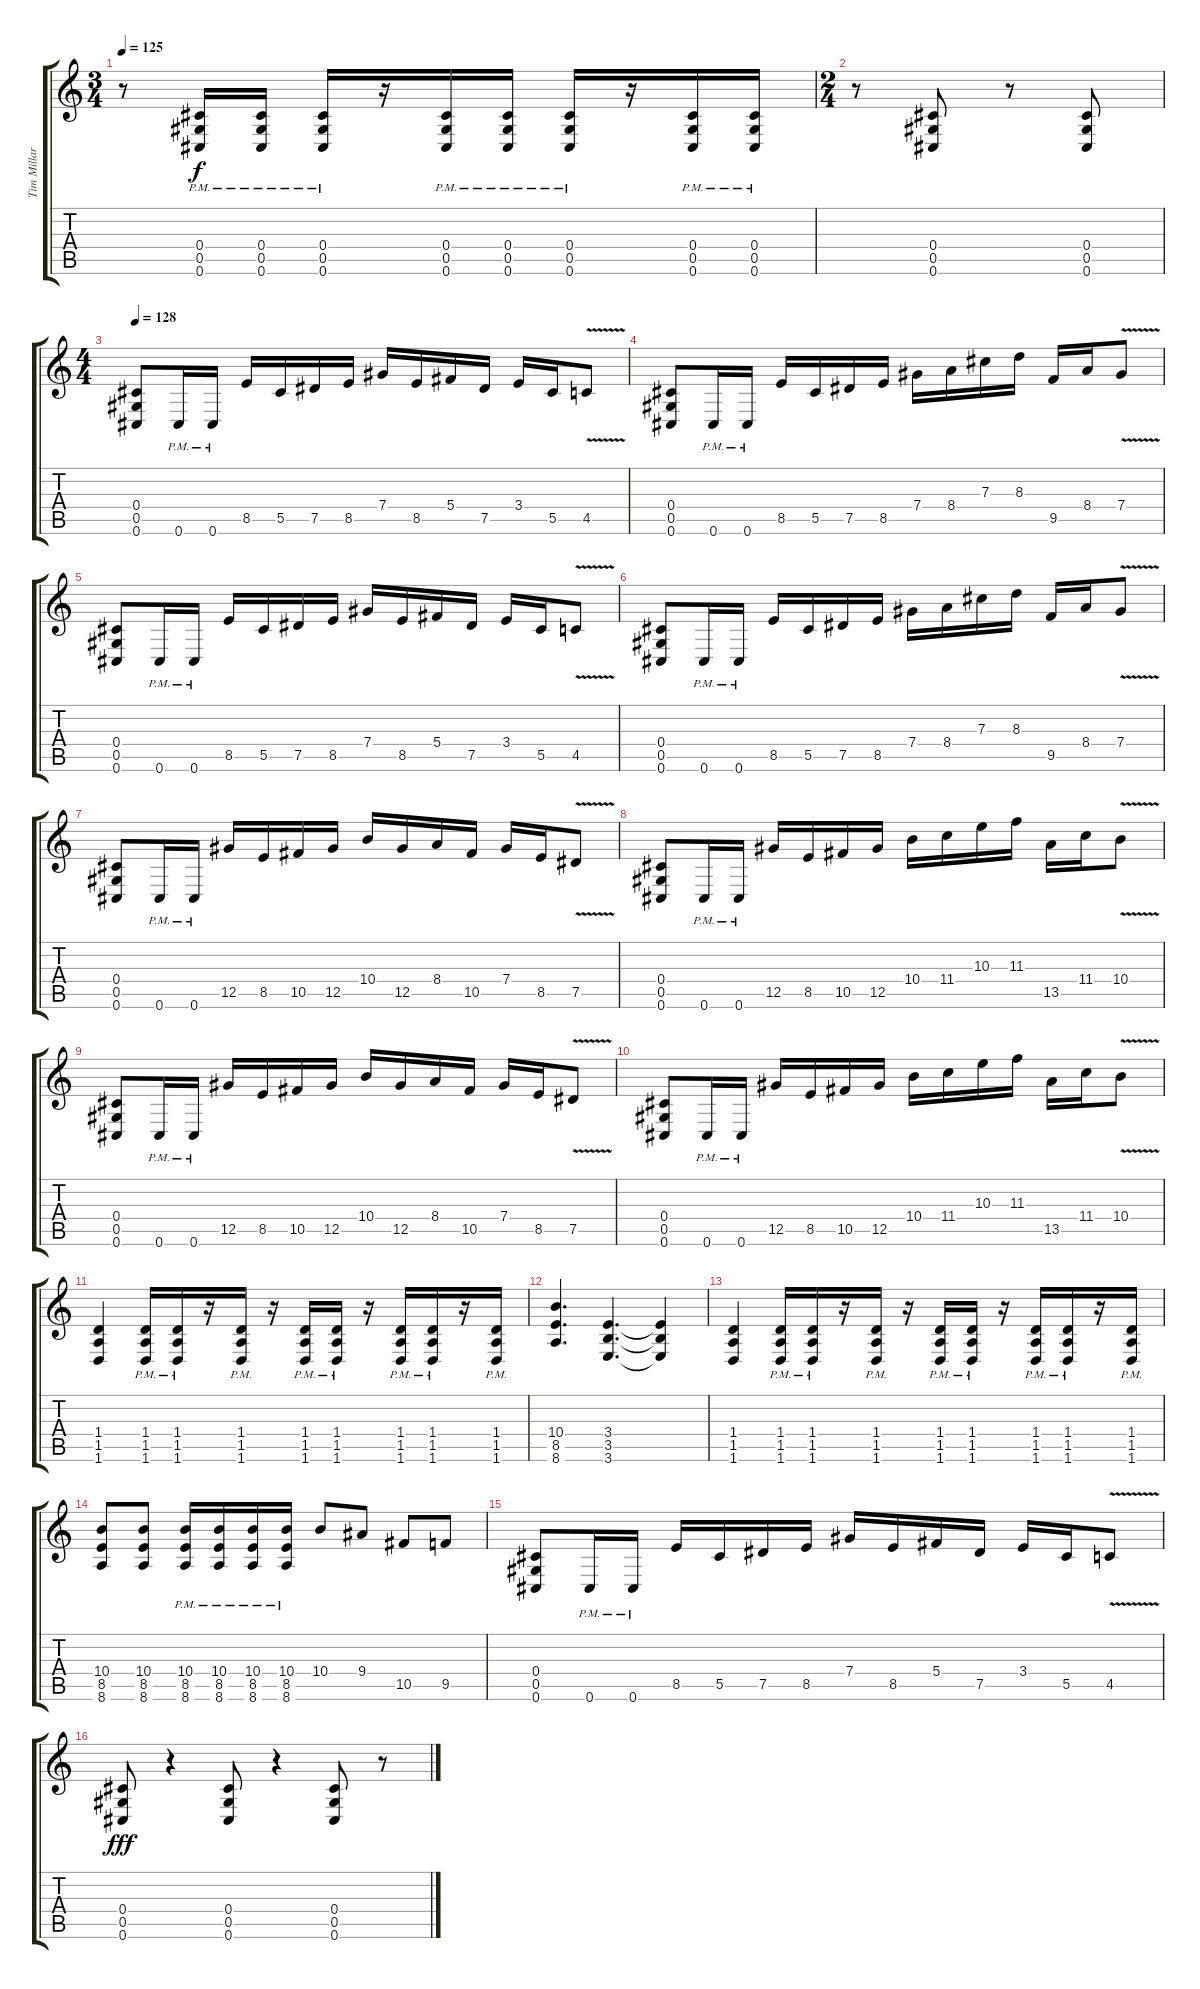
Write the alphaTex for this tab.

\track ("Tim Millar" "Tim Millar") {instrument distortionguitar}
\staff {score tabs}
\tuning (Eb4 Bb3 Gb3 Db3 Ab2 Db2) {hide}
\ts (3 4)
\tempo 125
\clef g2
\ks c
r.8{dy f} (0.4{pm} 0.5{pm} 0.6{pm}).16 (0.4{pm} 0.5{pm} 0.6{pm}).16 (0.4{pm} 0.5{pm} 0.6{pm}).16 r.16 (0.4{pm} 0.5{pm} 0.6{pm}).16 (0.4{pm} 0.5{pm} 0.6{pm}).16 (0.4{pm} 0.5{pm} 0.6{pm}).16 r.16 (0.4{pm} 0.5{pm} 0.6{pm}).16 (0.4{pm} 0.5{pm} 0.6{pm}).16 |
\ts (2 4)
r.8 (0.4 0.5 0.6).8 r.8 (0.4 0.5 0.6).8 |
\ts (4 4)
\tempo 128
(0.4 0.5 0.6).8 0.6{pm}.16 0.6{pm}.16 8.5.16 5.5.16 7.5.16 8.5.16 7.4.16 8.5.16 5.4.16 7.5.16 3.4.16 5.5.16 4.5{v}.8 |
(0.4 0.5 0.6).8 0.6{pm}.16 0.6{pm}.16 8.5.16 5.5.16 7.5.16 8.5.16 7.4.16 8.4.16 7.3.16 8.3.16 9.5.16 8.4.16 7.4{v}.8 |
(0.4 0.5 0.6).8 0.6{pm}.16 0.6{pm}.16 8.5.16 5.5.16 7.5.16 8.5.16 7.4.16 8.5.16 5.4.16 7.5.16 3.4.16 5.5.16 4.5{v}.8 |
(0.4 0.5 0.6).8 0.6{pm}.16 0.6{pm}.16 8.5.16 5.5.16 7.5.16 8.5.16 7.4.16 8.4.16 7.3.16 8.3.16 9.5.16 8.4.16 7.4{v}.8 |
(0.4 0.5 0.6).8 0.6{pm}.16 0.6{pm}.16 12.5.16 8.5.16 10.5.16 12.5.16 10.4.16 12.5.16 8.4.16 10.5.16 7.4.16 8.5.16 7.5{v}.8 |
(0.4 0.5 0.6).8 0.6{pm}.16 0.6{pm}.16 12.5.16 8.5.16 10.5.16 12.5.16 10.4.16 11.4.16 10.3.16 11.3.16 13.5.16 11.4.16 10.4{v}.8 |
(0.4 0.5 0.6).8 0.6{pm}.16 0.6{pm}.16 12.5.16 8.5.16 10.5.16 12.5.16 10.4.16 12.5.16 8.4.16 10.5.16 7.4.16 8.5.16 7.5{v}.8 |
(0.4 0.5 0.6).8 0.6{pm}.16 0.6{pm}.16 12.5.16 8.5.16 10.5.16 12.5.16 10.4.16 11.4.16 10.3.16 11.3.16 13.5.16 11.4.16 10.4{v}.8 |
(1.4 1.5 1.6).4 (1.4{pm} 1.5{pm} 1.6{pm}).16 (1.4{pm} 1.5{pm} 1.6{pm}).16 r.16 (1.4{pm} 1.5{pm} 1.6{pm}).16 r.16 (1.4{pm} 1.5{pm} 1.6{pm}).16 (1.4{pm} 1.5{pm} 1.6{pm}).16 r.16 (1.4{pm} 1.5{pm} 1.6{pm}).16 (1.4{pm} 1.5{pm} 1.6{pm}).16 r.16 (1.4{pm} 1.5{pm} 1.6{pm}).16 |
(10.4 8.5 8.6).4{d} (3.4 3.5 3.6).4{d} (3.4{t} 3.5{t} 3.6{t}).4 |
(1.4 1.5 1.6).4 (1.4{pm} 1.5{pm} 1.6{pm}).16 (1.4{pm} 1.5{pm} 1.6{pm}).16 r.16 (1.4{pm} 1.5{pm} 1.6{pm}).16 r.16 (1.4{pm} 1.5{pm} 1.6{pm}).16 (1.4{pm} 1.5{pm} 1.6{pm}).16 r.16 (1.4{pm} 1.5{pm} 1.6{pm}).16 (1.4{pm} 1.5{pm} 1.6{pm}).16 r.16 (1.4{pm} 1.5{pm} 1.6{pm}).16 |
(10.4 8.5 8.6).8 (10.4 8.5 8.6).8 (10.4{pm} 8.5{pm} 8.6{pm}).16 (10.4{pm} 8.5{pm} 8.6{pm}).16 (10.4{pm} 8.5{pm} 8.6{pm}).16 (10.4{pm} 8.5{pm} 8.6{pm}).16 10.4.8 9.4.8 10.5.8 9.5.8 |
(0.4 0.5 0.6).8 0.6{pm}.16 0.6{pm}.16 8.5.16 5.5.16 7.5.16 8.5.16 7.4.16 8.5.16 5.4.16 7.5.16 3.4.16 5.5.16 4.5{v}.8 |
(0.4 0.5 0.6).8{dy fff} r.4 (0.4 0.5 0.6).8 r.4 (0.4 0.5 0.6).8 r.8
